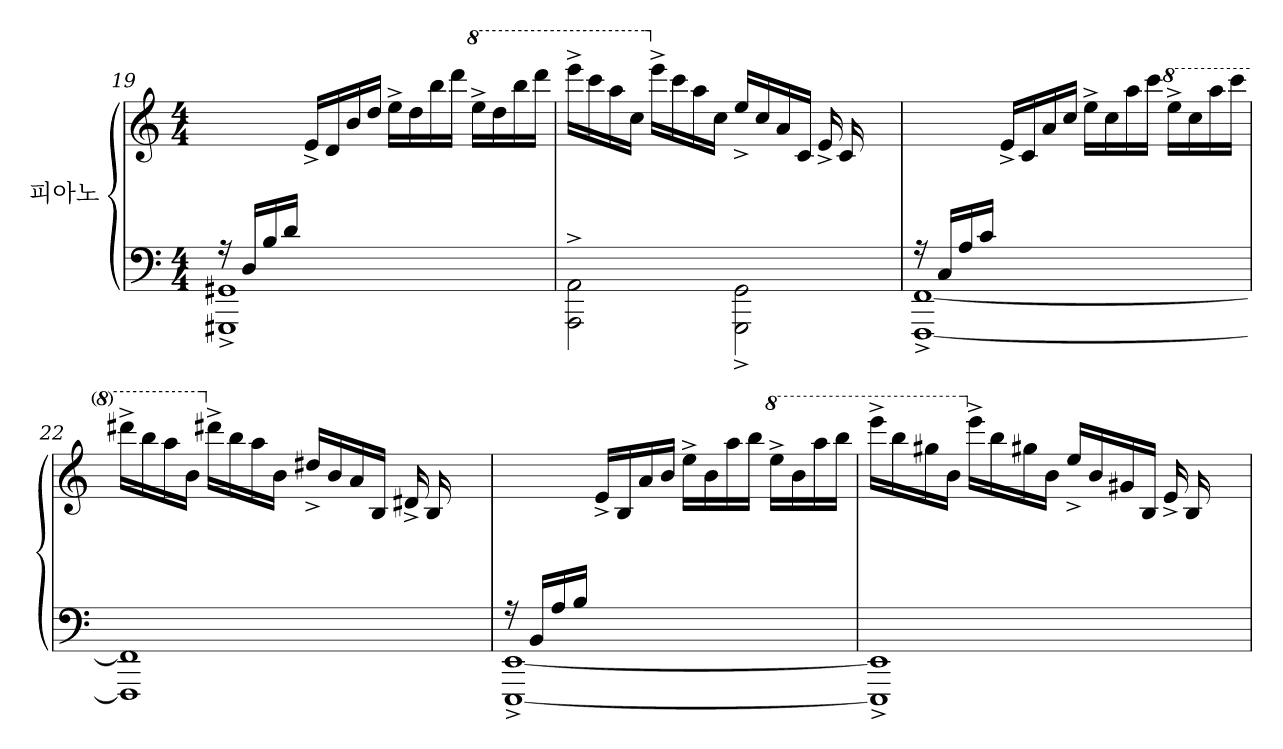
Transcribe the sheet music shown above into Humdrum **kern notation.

**kern	**kern
*part1	*part1
*staff2	*staff1
*I"피아노	*
*clefF4	*clefG2
*k[]	*k[]
*M4/4	*M4/4
=19	=19
*^	*
16r	1GGG#X^ 1GG#X^	4ryy
16D/LL	.	.
16B/	.	.
16d/JJ	.	.
4ryy	.	16e^/LL
.	.	16d/
.	.	16b/
.	.	16dd/JJ
2ryy	.	16ee^\LL
.	.	16dd\
.	.	16bb\
.	.	16ddd\JJ
*	*	*8va
.	.	16eee^\LL
.	.	16ddd\
.	.	16bbb\
.	.	16dddd\JJ
=20	=20	=20
*	*	*^
2.ryy	2AAA\^ 2AA\^	16eeee^\LL	2.ryy
.	.	16cccc\	.
.	.	16aaa\	.
.	.	16ccc\JJ	.
*	*	*X8va	*
.	.	16eee^\LL	.
.	.	16ccc\	.
.	.	16aa\	.
.	.	16cc\JJ	.
.	2GGG\^ 2GG\^	16ee^/LL	.
.	.	16cc/	.
.	.	16a/	.
.	.	16c/JJ	.
8ryy	.	16ryy	16e^/LL
.	.	16ryy	16c/
16A/	.	16ryy	8ryy
16C/JJ	.	16ryy	.
*	*	*v	*v
=21	=21	=21
16r	[1FFF^ [1FF^	4ryy
16C/LL	.	.
16A/	.	.
16c/JJ	.	.
4ryy	.	16e^/LL
.	.	16c/
.	.	16a/
.	.	16cc/JJ
2ryy	.	16ee^\LL
.	.	16cc\
.	.	16aa\
.	.	16ccc\JJ
*	*	*8va
.	.	16eee^\LL
.	.	16ccc\
.	.	16aaa\
.	.	16cccc\JJ
=22	=22	=22
*	*	*^
2.ryy	1FFF] 1FF]	16dddd#X^\LL	2.ryy
.	.	16bbb\	.
.	.	16aaa\	.
.	.	16bb\JJ	.
*	*	*X8va	*
.	.	16ddd#X^\LL	.
.	.	16bb\	.
.	.	16aa\	.
.	.	16b\JJ	.
.	.	16dd#X^/LL	.
.	.	16b/	.
.	.	16a/	.
.	.	16B/JJ	.
8ryy	.	16ryy	16d#X^/LL
.	.	16ryy	16B/
16A/	.	16ryy	8ryy
16BB/JJ	.	16ryy	.
*	*	*v	*v
=23	=23	=23
16r	[1EEE^ [1EE^	4ryy
16BB/LL	.	.
16A/	.	.
16B/JJ	.	.
4ryy	.	16e^/LL
.	.	16B/
.	.	16a/
.	.	16b/JJ
2ryy	.	16ee^\LL
.	.	16b\
.	.	16aa\
.	.	16bb\JJ
*	*	*8va
.	.	16eee^\LL
.	.	16bb\
.	.	16aaa\
.	.	16bbb\JJ
=24	=24	=24
*	*	*^
2.ryy	1EEE]^ 1EE]^	16eeee^\LL	2.ryy
.	.	16bbb\	.
.	.	16ggg#X\	.
.	.	16bb\JJ	.
*	*	*X8va	*
.	.	16eee^\LL	.
.	.	16bb\	.
.	.	16gg#X\	.
.	.	16b\JJ	.
.	.	16ee^/LL	.
.	.	16b/	.
.	.	16g#X/	.
.	.	16B/JJ	.
8ryy	.	16ryy	16e^/LL
.	.	16ryy	16B/
16G#X/	.	16ryy	8ryy
16BB/JJ	.	16ryy	.
*v	*v	*	*
*	*v	*v
=	=
*-	*-
